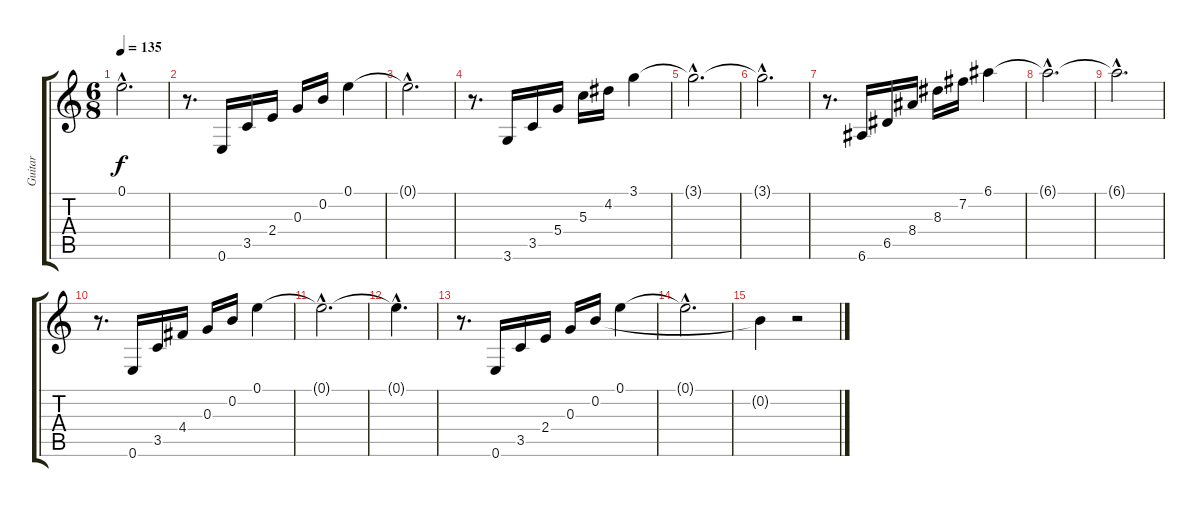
\track ("Guitar" "Guitar") {instrument overdrivenguitar}
\staff {score tabs}
\tuning (E4 B3 G3 D3 A2 E2) {hide}
\ts (6 8)
\tempo 135
\clef g2
\ks c
0.1{hac t}.2{d dy f} |
r.8{d} 0.6.16 3.5.16 2.4.16 0.3.16 0.2.16 0.1.4 |
0.1{hac t}.2{d} |
r.8{d} 3.6.16 3.5.16 5.4.16 5.3.16 4.2.16 3.1.4 |
3.1{hac t}.2{d} |
3.1{hac t}.2{d} |
r.8{d} 6.6.16 6.5.16 8.4.16 8.3.16 7.2.16 6.1.4 |
6.1{hac t}.2{d} |
6.1{hac t}.2{d} |
r.8{d} 0.6.16 3.5.16 4.4.16 0.3.16 0.2.16 0.1.4 |
0.1{hac t}.2{d} |
0.1{hac t}.4{d} |
r.8{d} 0.6.16 3.5.16 2.4.16 0.3.16 0.2.16 0.1.4 |
0.1{hac t}.2{d} |
0.2{t}.4 r.2
